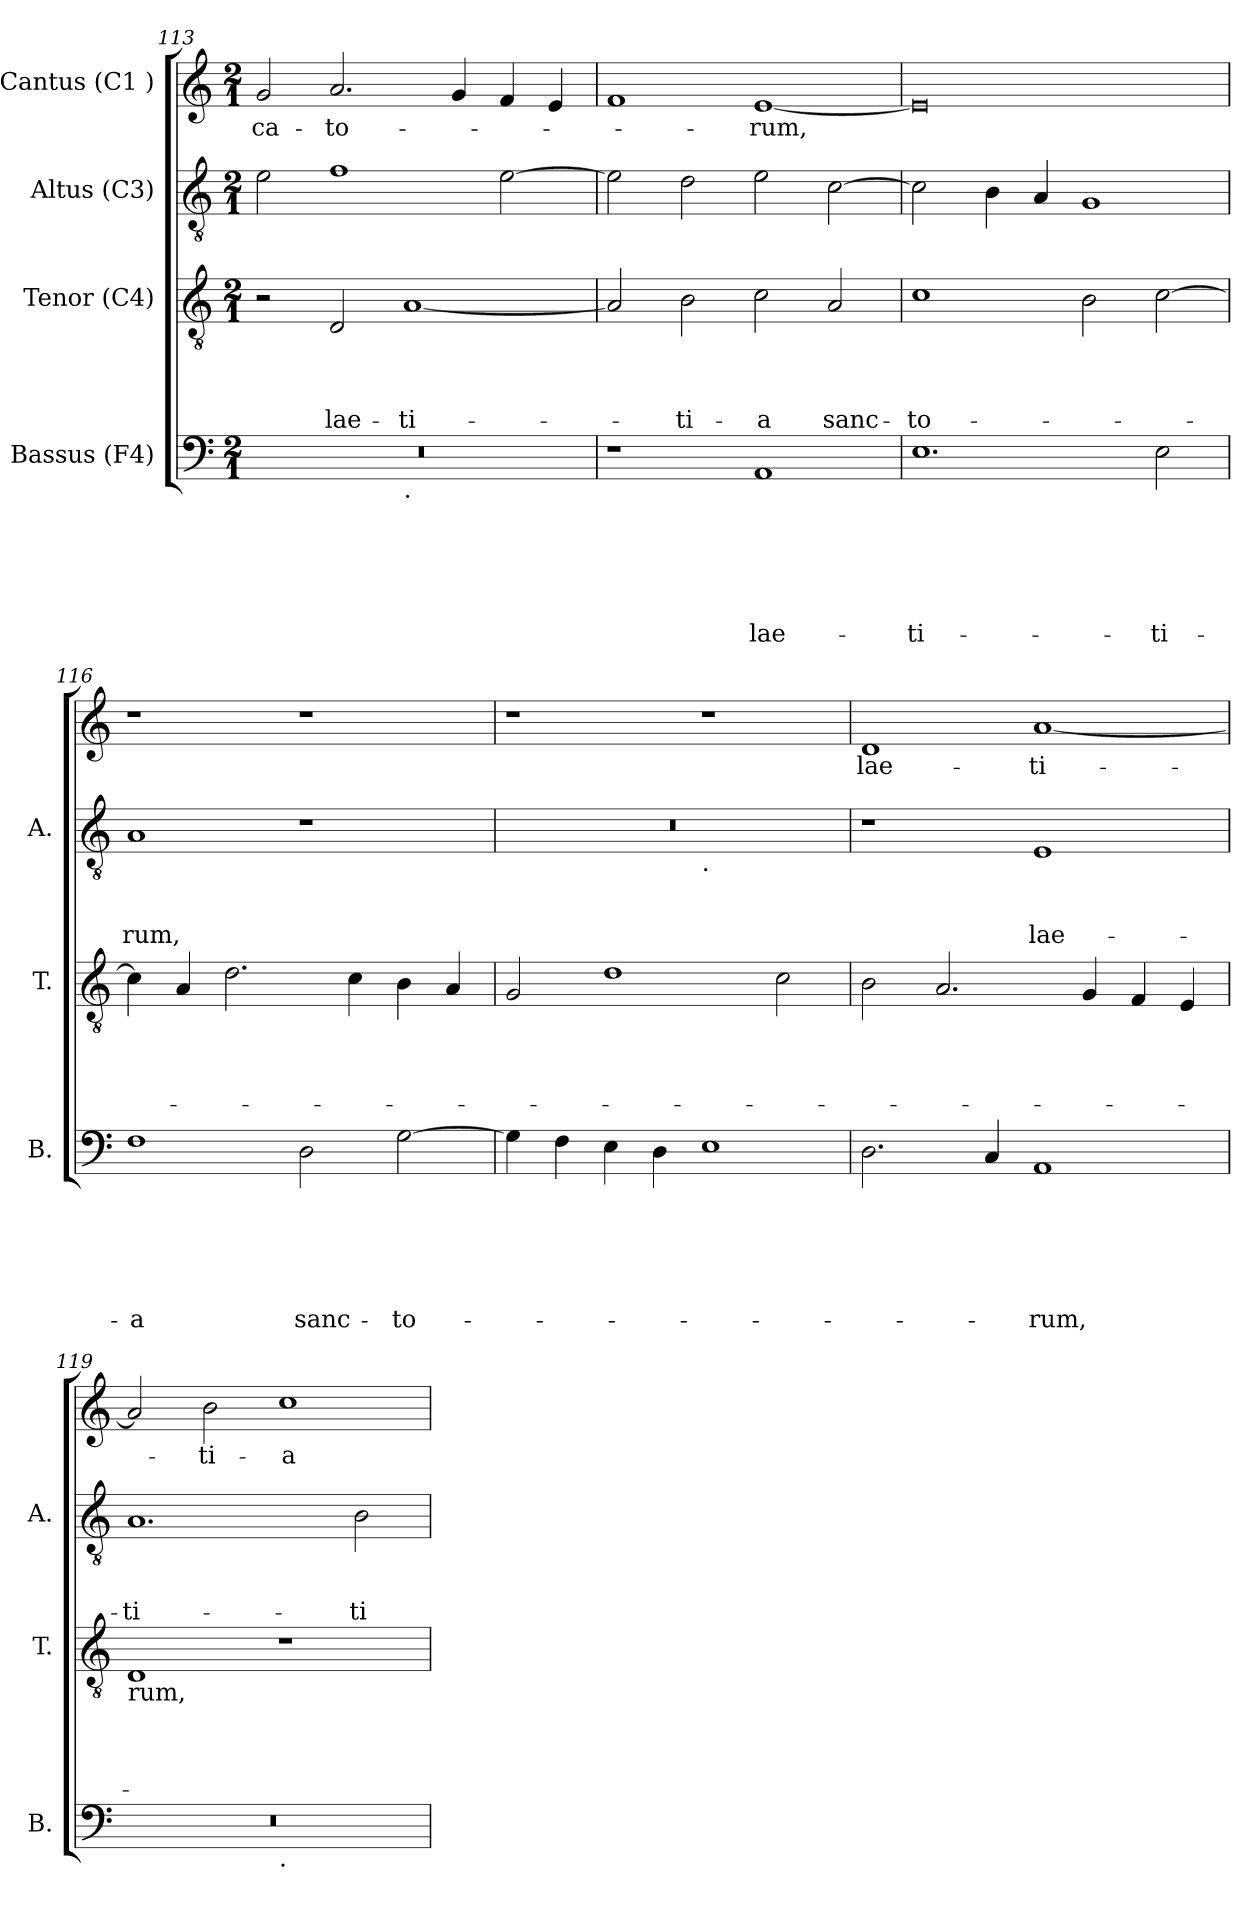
**kern	**text	**text	**text	**text	**text	**text	**kern	**text	**text	**text	**text	**kern	**text	**text	**text	**kern	**text
*part4	*part4	*part4	*part4	*part4	*part4	*part4	*part3	*part3	*part3	*part3	*part3	*part2	*part2	*part2	*part2	*part1	*part1
*staff4	*staff4	*staff4	*staff4	*staff4	*staff4	*staff4	*staff3	*staff3	*staff3	*staff3	*staff3	*staff2	*staff2	*staff2	*staff2	*staff1	*staff1
*I"Bassus (F4)	*	*	*	*	*	*	*I"Tenor (C4)	*	*	*	*	*I"Altus (C3)	*	*	*	*I"Cantus (C1 )	*
*I'B.	*	*	*	*	*	*	*I'T.	*	*	*	*	*I'A.	*	*	*	*	*
*clefF4	*	*	*	*	*	*	*clefGv2	*	*	*	*	*clefGv2	*	*	*	*clefG2	*
*k[]	*	*	*	*	*	*	*k[]	*	*	*	*	*k[]	*	*	*	*k[]	*
*C:	*	*	*	*	*	*	*C:	*	*	*	*	*C:	*	*	*	*C:	*
*M2/1	*	*	*	*	*	*	*M2/1	*	*	*	*	*M2/1	*	*	*	*M2/1	*
=113	=113	=113	=113	=113	=113	=113	=113	=113	=113	=113	=113	=113	=113	=113	=113	=113	=113
!	!	!	!	!	!	!	!	!	!	!	!	!	!	!	!	!	!LO:LY:b
*^	*	*	*	*	*	*	*	*	*	*	*	*	*	*	*	*	*
0r	1ryy	.	.	.	.	.	.	2r	.	.	.	.	2e\	.	.	.	2g/	-ca-
!	!	!	!	!	!	!	!	!	!	!	!	!LO:LY:b	!	!	!	!	!	!LO:LY:b
.	.	.	.	.	.	.	.	2D/	.	.	.	lae-	1f	.	.	.	2.a/	-to-
!	!LO:TX:b:t=.	!	!	!	!	!	!	!	!	!	!	!	!	!	!	!	!	!
!	!	!	!	!	!	!	!	!	!	!	!	!LO:LY:b	!	!	!	!	!	!
.	1ryy	.	.	.	.	.	.	[<1A	.	.	.	-ti-	.	.	.	.	.	.
.	.	.	.	.	.	.	.	.	.	.	.	.	.	.	.	.	4g/	.
.	.	.	.	.	.	.	.	.	.	.	.	.	[>2e\	.	.	.	4f/	.
.	.	.	.	.	.	.	.	.	.	.	.	.	.	.	.	.	4e/	.
*v	*v	*	*	*	*	*	*	*	*	*	*	*	*	*	*	*	*	*
=114	=114	=114	=114	=114	=114	=114	=114	=114	=114	=114	=114	=114	=114	=114	=114	=114	=114
1r	.	.	.	.	.	.	2A/]	.	.	.	.	2e\]	.	.	.	1f	.
!	!	!	!	!	!	!	!	!	!	!	!LO:LY:b	!	!	!	!	!	!
.	.	.	.	.	.	.	2B\	.	.	.	-ti-	2d\	.	.	.	.	.
!	!	!	!	!	!	!LO:LY:b	!	!	!	!	!LO:LY:b	!	!	!	!	!	!LO:LY:b
1AA	.	.	.	.	.	lae-	2c\	.	.	.	-a	2e\	.	.	.	[<1e	-rum,
!	!	!	!	!	!	!	!	!	!	!	!LO:LY:b	!	!	!	!	!	!
.	.	.	.	.	.	.	2A/	.	.	.	sanc-	[>2c\	.	.	.	.	.
=115	=115	=115	=115	=115	=115	=115	=115	=115	=115	=115	=115	=115	=115	=115	=115	=115	=115
!	!	!	!	!	!	!LO:LY:b	!	!	!	!	!LO:LY:b	!	!	!	!	!	!
1.E	.	.	.	.	.	-ti-	1c	.	.	.	-to-	2c\]	.	.	.	0e]	.
.	.	.	.	.	.	.	.	.	.	.	.	4B\	.	.	.	.	.
.	.	.	.	.	.	.	.	.	.	.	.	4A/	.	.	.	.	.
.	.	.	.	.	.	.	2B\	.	.	.	.	1G	.	.	.	.	.
!	!	!	!	!	!	!LO:LY:b	!	!	!	!	!	!	!	!	!	!	!
2E\	.	.	.	.	.	-ti-	[<2c\	.	.	.	.	.	.	.	.	.	.
!!LO:LB:g=z
=116	=116	=116	=116	=116	=116	=116	=116	=116	=116	=116	=116	=116	=116	=116	=116	=116	=116
!	!	!	!	!	!	!LO:LY:b:rj	!	!	!	!	!	!	!	!	!LO:LY:b	!	!
1F	.	.	.	.	.	-a	4c\]	.	.	.	.	1A	.	.	-rum,	1r	.
.	.	.	.	.	.	.	4A/	.	.	.	.	.	.	.	.	.	.
.	.	.	.	.	.	.	2.d\	.	.	.	.	.	.	.	.	.	.
!	!	!	!	!	!	!LO:LY:b	!	!	!	!	!	!	!	!	!	!	!
2D\	.	.	.	.	.	sanc-	.	.	.	.	.	1r	.	.	.	1r	.
.	.	.	.	.	.	.	4c\	.	.	.	.	.	.	.	.	.	.
!	!	!	!	!	!	!LO:LY:b	!	!	!	!	!	!	!	!	!	!	!
[>2G\	.	.	.	.	.	-to-	4B\	.	.	.	.	.	.	.	.	.	.
.	.	.	.	.	.	.	4A/	.	.	.	.	.	.	.	.	.	.
=117	=117	=117	=117	=117	=117	=117	=117	=117	=117	=117	=117	=117	=117	=117	=117	=117	=117
*	*	*	*	*	*	*	*	*	*	*	*	*^	*	*	*	*	*
4G\]	.	.	.	.	.	.	2G/	.	.	.	.	0r	1ryy	.	.	.	1r	.
4F\	.	.	.	.	.	.	.	.	.	.	.	.	.	.	.	.	.	.
4E\	.	.	.	.	.	.	1d	.	.	.	.	.	.	.	.	.	.	.
4D\	.	.	.	.	.	.	.	.	.	.	.	.	.	.	.	.	.	.
!	!	!	!	!	!	!	!	!	!	!	!	!	!LO:TX:b:t=.	!	!	!	!	!
1E	.	.	.	.	.	.	.	.	.	.	.	.	1ryy	.	.	.	1r	.
.	.	.	.	.	.	.	2c\	.	.	.	.	.	.	.	.	.	.	.
=118	=118	=118	=118	=118	=118	=118	=118	=118	=118	=118	=118	=118	=118	=118	=118	=118	=118	=118
!	!	!	!	!	!	!	!	!	!	!	!	!	!	!	!	!	!	!LO:LY:b
*	*	*	*	*	*	*	*	*	*	*	*	*v	*v	*	*	*	*	*
2.D\	.	.	.	.	.	.	2B\	.	.	.	.	1r	.	.	.	1d	lae-
.	.	.	.	.	.	.	2.A/	.	.	.	.	.	.	.	.	.	.
4C/	.	.	.	.	.	.	.	.	.	.	.	.	.	.	.	.	.
!	!	!	!	!	!	!LO:LY:b	!	!	!	!	!	!	!	!	!LO:LY:b	!	!LO:LY:b
1AA	.	.	.	.	.	-rum,	.	.	.	.	.	1E	.	.	lae-	[<1a	-ti-
.	.	.	.	.	.	.	4G/	.	.	.	.	.	.	.	.	.	.
.	.	.	.	.	.	.	4F/	.	.	.	.	.	.	.	.	.	.
.	.	.	.	.	.	.	4E/	.	.	.	.	.	.	.	.	.	.
=119	=119	=119	=119	=119	=119	=119	=119	=119	=119	=119	=119	=119	=119	=119	=119	=119	=119
!	!	!	!	!	!	!	!LO:TX:b:t=rum,	!	!	!	!	!	!	!	!	!	!
!	!	!	!	!	!	!	!	!	!	!	!	!	!	!	!LO:LY:b	!	!
*^	*	*	*	*	*	*	*	*	*	*	*	*	*	*	*	*	*
0r	1ryy	.	.	.	.	.	.	1D	.	.	.	.	1.A	.	.	-ti-	2a/]	.
!	!	!	!	!	!	!	!	!	!	!	!	!	!	!	!	!	!	!LO:LY:b
.	.	.	.	.	.	.	.	.	.	.	.	.	.	.	.	.	2b\	-ti-
!	!LO:TX:b:t=.	!	!	!	!	!	!	!	!	!	!	!	!	!	!	!	!	!
!	!	!	!	!	!	!	!	!	!	!	!	!	!	!	!	!	!	!LO:LY:b:rj
.	1ryy	.	.	.	.	.	.	1r	.	.	.	.	.	.	.	.	1cc	-a
!	!	!	!	!	!	!	!	!	!	!	!	!	!	!	!	!LO:LY:b	!	!
.	.	.	.	.	.	.	.	.	.	.	.	.	2B\	.	.	-ti-	.	.
*v	*v	*	*	*	*	*	*	*	*	*	*	*	*	*	*	*	*	*
=	=	=	=	=	=	=	=	=	=	=	=	=	=	=	=	=	=
*-	*-	*-	*-	*-	*-	*-	*-	*-	*-	*-	*-	*-	*-	*-	*-	*-	*-
